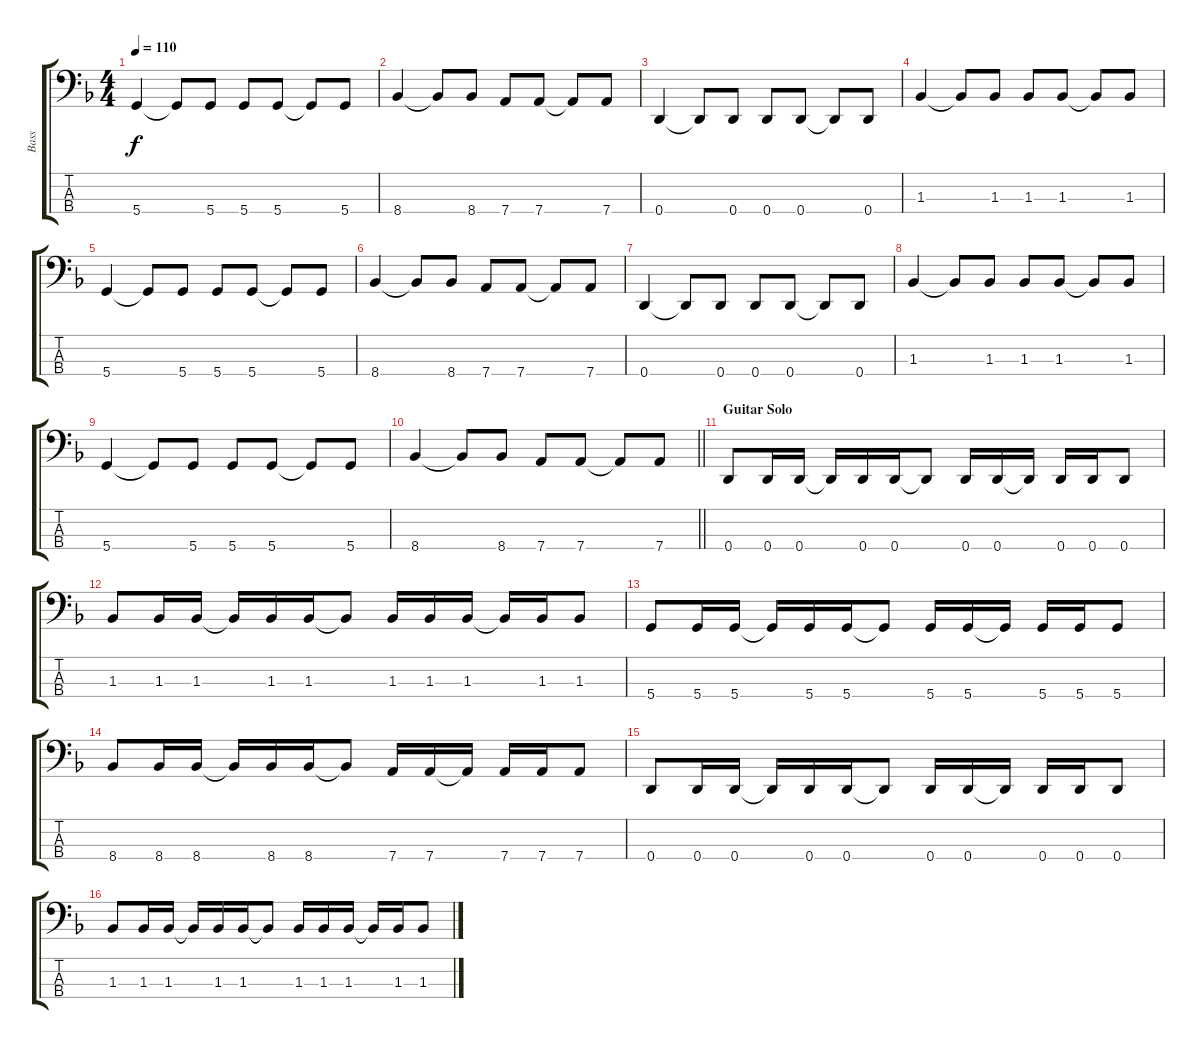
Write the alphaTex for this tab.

\track ("Bass" "Bass") {instrument slapbass1}
\staff {score tabs}
\tuning (G2 D2 A1 D1) {hide}
\ts (4 4)
\tempo 110
\clef f4
\ks f
5.4.4{dy f} 5.4{t}.8 5.4.8 5.4.8 5.4.8 5.4{t}.8 5.4.8 |
8.4.4 8.4{t}.8 8.4.8 7.4.8 7.4.8 7.4{t}.8 7.4.8 |
0.4.4 0.4{t}.8 0.4.8 0.4.8 0.4.8 0.4{t}.8 0.4.8 |
1.3.4 1.3{t}.8 1.3.8 1.3.8 1.3.8 1.3{t}.8 1.3.8 |
5.4.4 5.4{t}.8 5.4.8 5.4.8 5.4.8 5.4{t}.8 5.4.8 |
8.4.4 8.4{t}.8 8.4.8 7.4.8 7.4.8 7.4{t}.8 7.4.8 |
0.4.4 0.4{t}.8 0.4.8 0.4.8 0.4.8 0.4{t}.8 0.4.8 |
1.3.4 1.3{t}.8 1.3.8 1.3.8 1.3.8 1.3{t}.8 1.3.8 |
5.4.4 5.4{t}.8 5.4.8 5.4.8 5.4.8 5.4{t}.8 5.4.8 |
\barLineRight lightlight
8.4.4 8.4{t}.8 8.4.8 7.4.8 7.4.8 7.4{t}.8 7.4.8 |
\section ("" "Guitar Solo")
0.4.8 0.4.16 0.4.16 0.4{t}.16 0.4.16 0.4.16 0.4{t}.8 0.4.16 0.4.16 0.4{t}.16 0.4.16 0.4.16 0.4.8 |
1.3.8 1.3.16 1.3.16 1.3{t}.16 1.3.16 1.3.16 1.3{t}.8 1.3.16 1.3.16 1.3.16 1.3{t}.16 1.3.16 1.3.8 |
5.4.8 5.4.16 5.4.16 5.4{t}.16 5.4.16 5.4.16 5.4{t}.8 5.4.16 5.4.16 5.4{t}.16 5.4.16 5.4.16 5.4.8 |
8.4.8 8.4.16 8.4.16 8.4{t}.16 8.4.16 8.4.16 8.4{t}.8 7.4.16 7.4.16 7.4{t}.16 7.4.16 7.4.16 7.4.8 |
0.4.8 0.4.16 0.4.16 0.4{t}.16 0.4.16 0.4.16 0.4{t}.8 0.4.16 0.4.16 0.4{t}.16 0.4.16 0.4.16 0.4.8 |
1.3.8 1.3.16 1.3.16 1.3{t}.16 1.3.16 1.3.16 1.3{t}.8 1.3.16 1.3.16 1.3.16 1.3{t}.16 1.3.16 1.3.8
